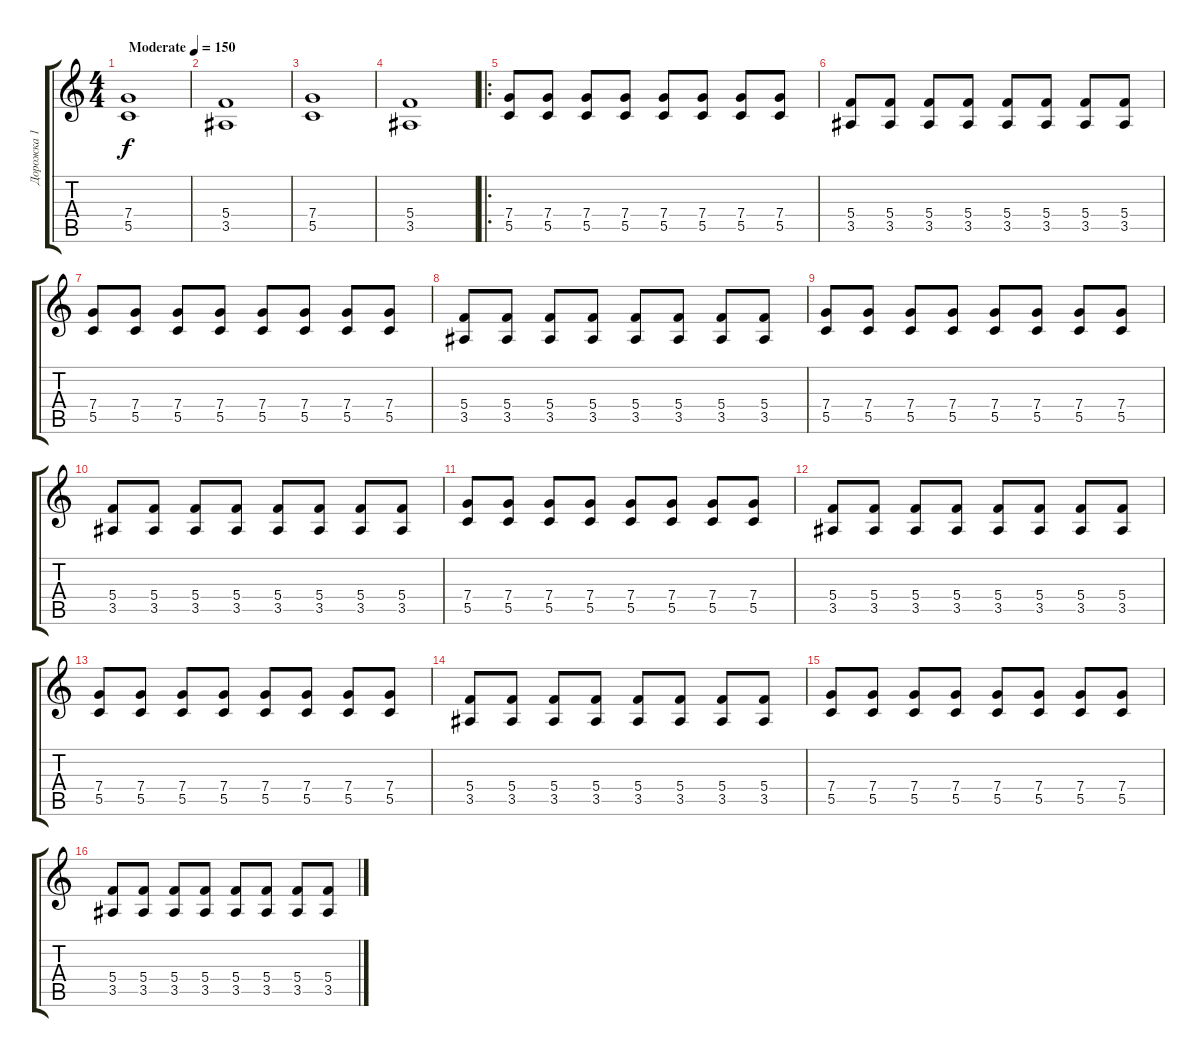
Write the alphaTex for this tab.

\track ("Дорожка 1" "Дорожка 1") {instrument overdrivenguitar}
\staff {score tabs}
\tuning (D4 A3 F3 C3 G2 D2) {hide}
\ts (4 4)
\tempo (150 "Moderate")
\clef g2
\ks c
(7.4 5.5).1{dy f instrument overdrivenguitar} |
(5.4 3.5).1 |
(7.4 5.5).1 |
(5.4 3.5).1 |
\ro
(7.4 5.5).8 (7.4 5.5).8 (7.4 5.5).8 (7.4 5.5).8 (7.4 5.5).8 (7.4 5.5).8 (7.4 5.5).8 (7.4 5.5).8 |
(5.4 3.5).8 (5.4 3.5).8 (5.4 3.5).8 (5.4 3.5).8 (5.4 3.5).8 (5.4 3.5).8 (5.4 3.5).8 (5.4 3.5).8 |
(7.4 5.5).8 (7.4 5.5).8 (7.4 5.5).8 (7.4 5.5).8 (7.4 5.5).8 (7.4 5.5).8 (7.4 5.5).8 (7.4 5.5).8 |
(5.4 3.5).8 (5.4 3.5).8 (5.4 3.5).8 (5.4 3.5).8 (5.4 3.5).8 (5.4 3.5).8 (5.4 3.5).8 (5.4 3.5).8 |
(7.4 5.5).8 (7.4 5.5).8 (7.4 5.5).8 (7.4 5.5).8 (7.4 5.5).8 (7.4 5.5).8 (7.4 5.5).8 (7.4 5.5).8 |
(5.4 3.5).8 (5.4 3.5).8 (5.4 3.5).8 (5.4 3.5).8 (5.4 3.5).8 (5.4 3.5).8 (5.4 3.5).8 (5.4 3.5).8 |
(7.4 5.5).8 (7.4 5.5).8 (7.4 5.5).8 (7.4 5.5).8 (7.4 5.5).8 (7.4 5.5).8 (7.4 5.5).8 (7.4 5.5).8 |
(5.4 3.5).8 (5.4 3.5).8 (5.4 3.5).8 (5.4 3.5).8 (5.4 3.5).8 (5.4 3.5).8 (5.4 3.5).8 (5.4 3.5).8 |
(7.4 5.5).8 (7.4 5.5).8 (7.4 5.5).8 (7.4 5.5).8 (7.4 5.5).8 (7.4 5.5).8 (7.4 5.5).8 (7.4 5.5).8 |
(5.4 3.5).8 (5.4 3.5).8 (5.4 3.5).8 (5.4 3.5).8 (5.4 3.5).8 (5.4 3.5).8 (5.4 3.5).8 (5.4 3.5).8 |
(7.4 5.5).8 (7.4 5.5).8 (7.4 5.5).8 (7.4 5.5).8 (7.4 5.5).8 (7.4 5.5).8 (7.4 5.5).8 (7.4 5.5).8 |
(5.4 3.5).8 (5.4 3.5).8 (5.4 3.5).8 (5.4 3.5).8 (5.4 3.5).8 (5.4 3.5).8 (5.4 3.5).8 (5.4 3.5).8
